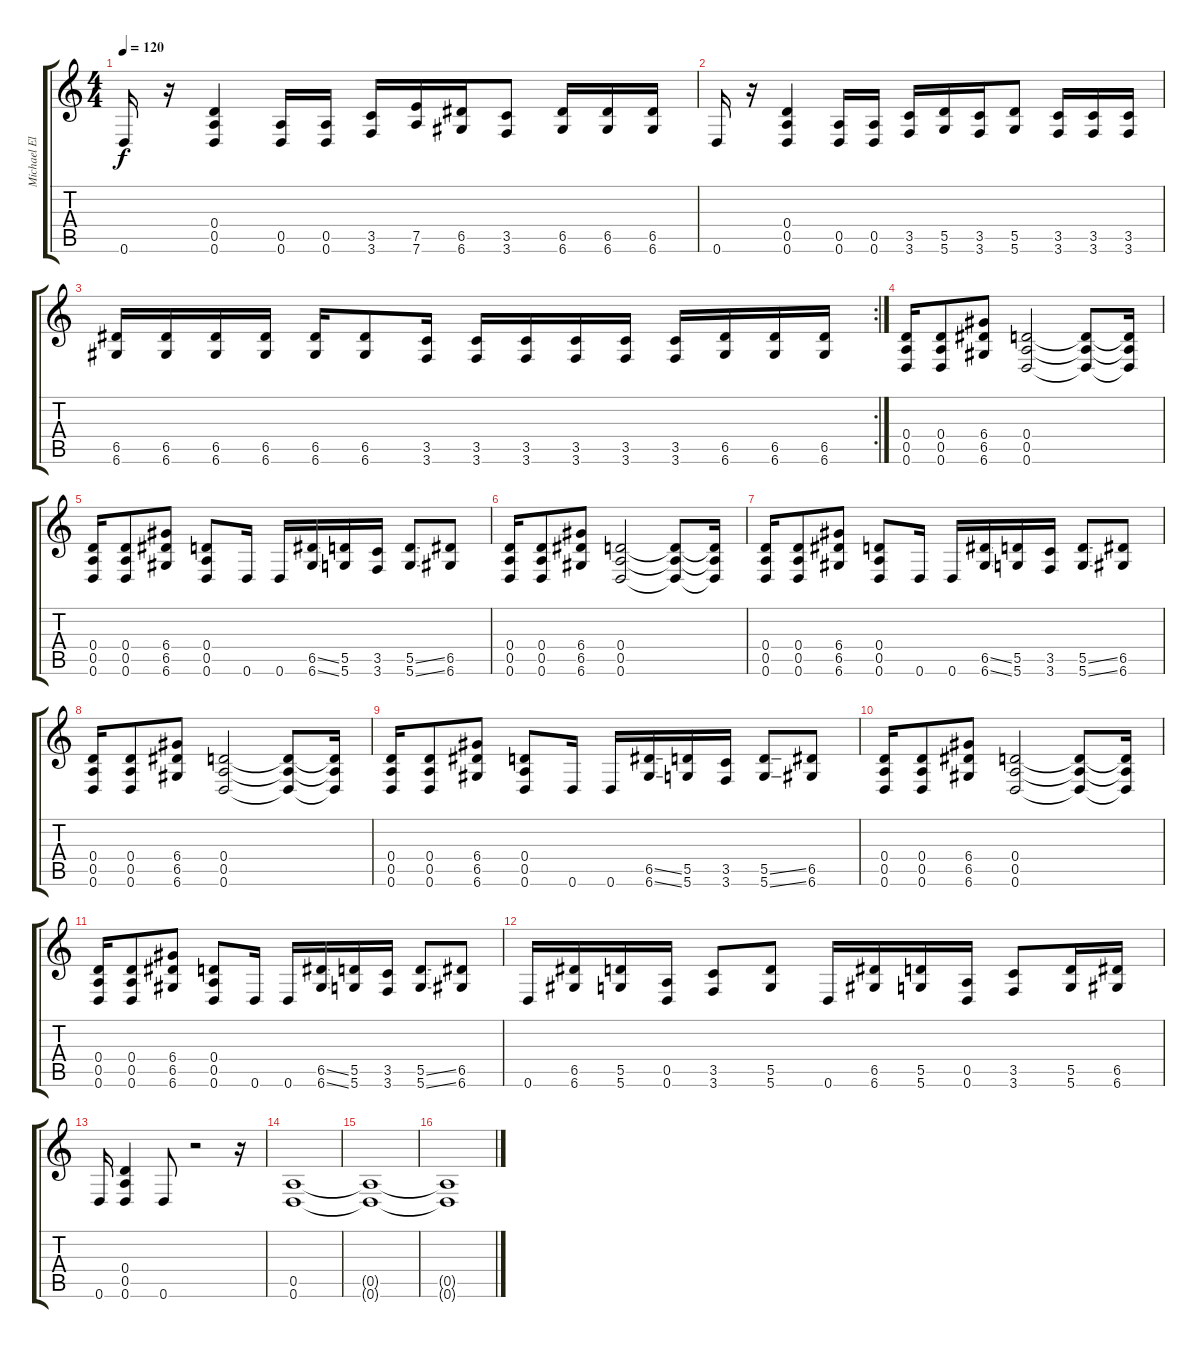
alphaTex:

\track ("Michael Elmes" "Michael El") {instrument overdrivenguitar}
\staff {score tabs}
\tuning (E4 B3 G3 D3 A2 D2) {hide}
\ts (4 4)
\tempo 120
\clef g2
\ks c
0.6.16{dy f} r.16 (0.4 0.5 0.6).4 (0.5 0.6).16 (0.5 0.6).16 (3.5 3.6).16 (7.5 7.6).16 (6.5 6.6).16 (3.5 3.6).8 (6.5 6.6).16 (6.5 6.6).16 (6.5 6.6).16 |
0.6.16 r.16 (0.4 0.5 0.6).4 (0.5 0.6).16 (0.5 0.6).16 (3.5 3.6).16 (5.5 5.6).16 (3.5 3.6).16 (5.5 5.6).8 (3.5 3.6).16 (3.5 3.6).16 (3.5 3.6).16 |
\rc 2
(6.5 6.6).16 (6.5 6.6).16 (6.5 6.6).16 (6.5 6.6).16 (6.5 6.6).16 (6.5 6.6).8 (3.5 3.6).16 (3.5 3.6).16 (3.5 3.6).16 (3.5 3.6).16 (3.5 3.6).16 (3.5 3.6).16 (6.5 6.6).16 (6.5 6.6).16 (6.5 6.6).16 |
(0.4 0.5 0.6).16 (0.4 0.5 0.6).8 (6.4 6.5 6.6).8 (0.4 0.5 0.6).2 (0.4{t} 0.5{t} 0.6{t}).8 (0.4{t} 0.5{t} 0.6{t}).16 |
(0.4 0.5 0.6).16 (0.4 0.5 0.6).8 (6.4 6.5 6.6).8 (0.4 0.5 0.6).8 0.6.16 0.6.16 (6.5{ss} 6.6{ss}).16 (5.5 5.6).16 (3.5 3.6).16 (5.5{ss} 5.6{ss}).8 (6.5 6.6).8 |
(0.4 0.5 0.6).16 (0.4 0.5 0.6).8 (6.4 6.5 6.6).8 (0.4 0.5 0.6).2 (0.4{t} 0.5{t} 0.6{t}).8 (0.4{t} 0.5{t} 0.6{t}).16 |
(0.4 0.5 0.6).16 (0.4 0.5 0.6).8 (6.4 6.5 6.6).8 (0.4 0.5 0.6).8 0.6.16 0.6.16 (6.5{ss} 6.6{ss}).16 (5.5 5.6).16 (3.5 3.6).16 (5.5{ss} 5.6{ss}).8 (6.5 6.6).8 |
(0.4 0.5 0.6).16 (0.4 0.5 0.6).8 (6.4 6.5 6.6).8 (0.4 0.5 0.6).2 (0.4{t} 0.5{t} 0.6{t}).8 (0.4{t} 0.5{t} 0.6{t}).16 |
(0.4 0.5 0.6).16 (0.4 0.5 0.6).8 (6.4 6.5 6.6).8 (0.4 0.5 0.6).8 0.6.16 0.6.16 (6.5{ss} 6.6{ss}).16 (5.5 5.6).16 (3.5 3.6).16 (5.5{ss} 5.6{ss}).8 (6.5 6.6).8 |
(0.4 0.5 0.6).16 (0.4 0.5 0.6).8 (6.4 6.5 6.6).8 (0.4 0.5 0.6).2 (0.4{t} 0.5{t} 0.6{t}).8 (0.4{t} 0.5{t} 0.6{t}).16 |
(0.4 0.5 0.6).16 (0.4 0.5 0.6).8 (6.4 6.5 6.6).8 (0.4 0.5 0.6).8 0.6.16 0.6.16 (6.5{ss} 6.6{ss}).16 (5.5 5.6).16 (3.5 3.6).16 (5.5{ss} 5.6{ss}).8 (6.5 6.6).8 |
0.6.16 (6.5 6.6).16 (5.5 5.6).16 (0.5 0.6).16 (3.5 3.6).8 (5.5 5.6).8 0.6.16 (6.5 6.6).16 (5.5 5.6).16 (0.5 0.6).16 (3.5 3.6).8 (5.5 5.6).16 (6.5 6.6).16 |
0.6.16 (0.4 0.5 0.6).4 0.6.8 r.2 r.16 |
(0.5 0.6).1 |
(0.5{t} 0.6{t}).1 |
(0.5{t} 0.6{t}).1
